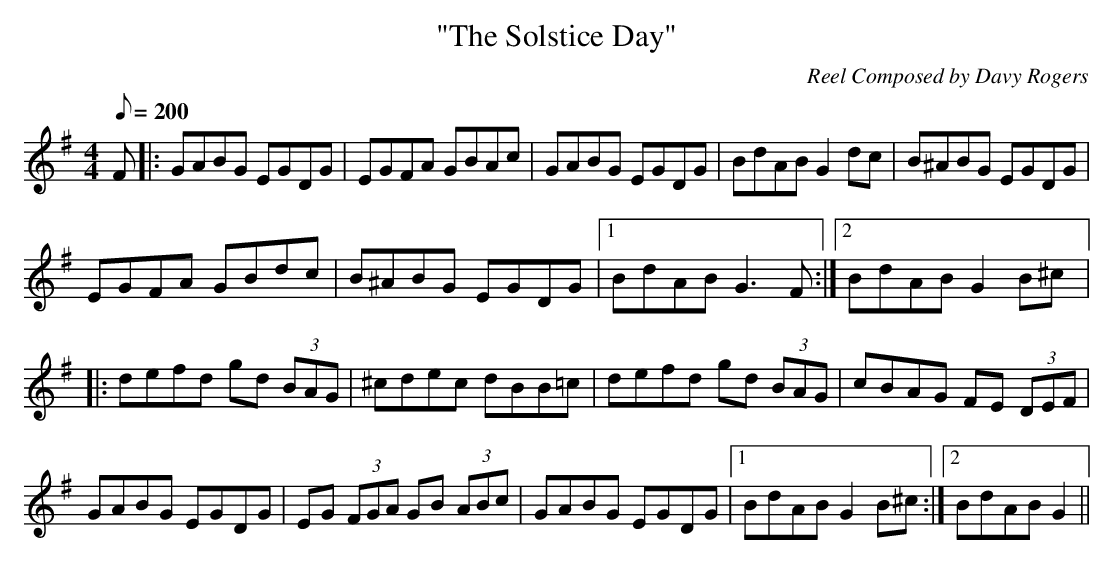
X:1
T:"The Solstice Day"
C:Reel Composed by Davy Rogers
L:1/8
Q:200
K:G
M:4/4
F |: GABG EGDG | EGFA GBAc | GABG EGDG | BdAB G2dc | B^ABG EGDG |
EGFA GBdc | B^ABG EGDG |1 BdAB G3F :|2 BdAB G2 B^c |:
defd gd (3BAG | ^cdec dBB=c | defd gd (3BAG | cBAG FE (3DEF |
GABG EGDG | EG (3FGA GB (3ABc | GABG EGDG |1 BdAB G2 B^c :|2 BdAB G2 ||
